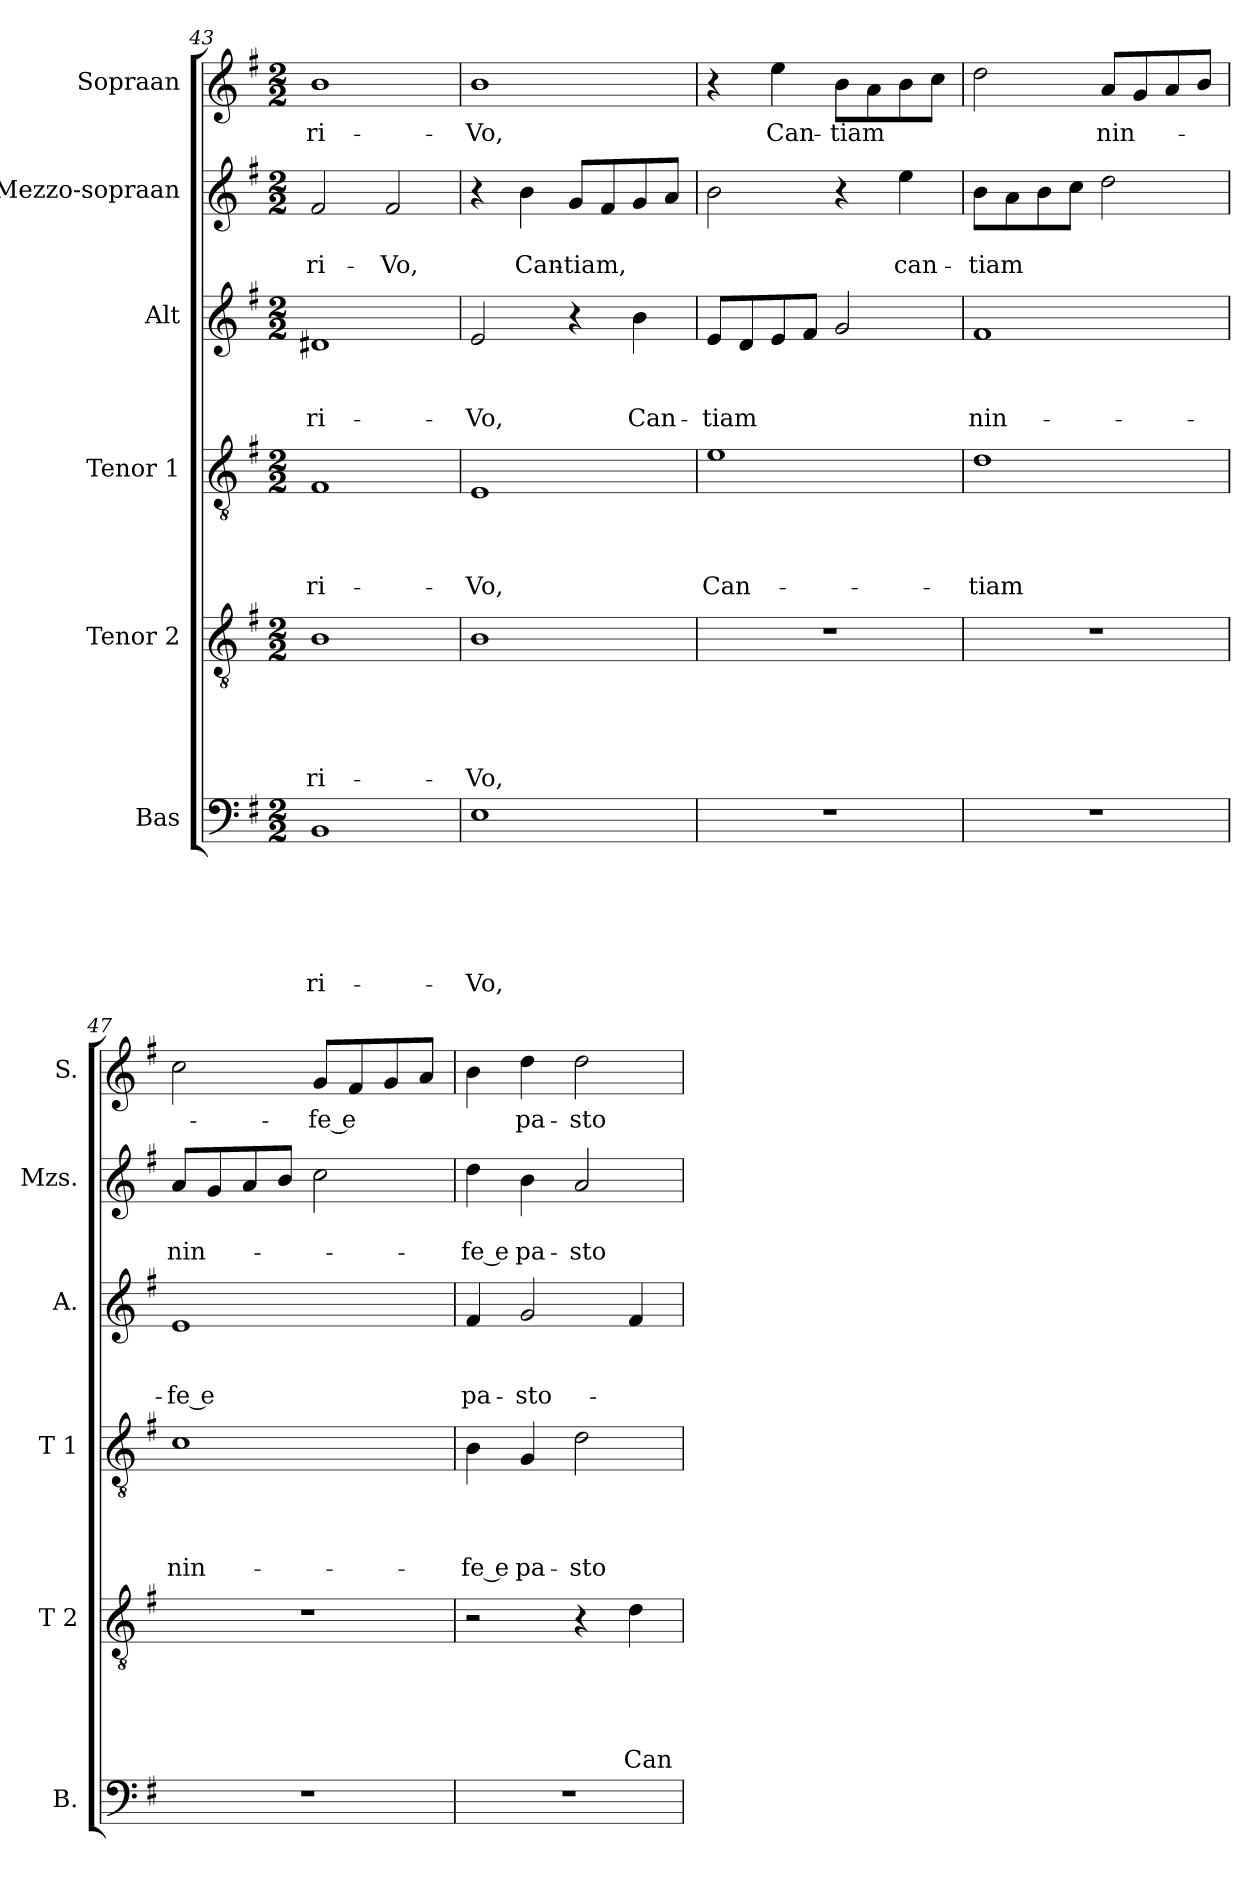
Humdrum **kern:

**kern	**text	**text	**text	**text	**text	**text	**kern	**text	**text	**text	**text	**text	**kern	**text	**text	**text	**text	**kern	**text	**text	**text	**kern	**text	**text	**kern	**text
*part6	*part6	*part6	*part6	*part6	*part6	*part6	*part5	*part5	*part5	*part5	*part5	*part5	*part4	*part4	*part4	*part4	*part4	*part3	*part3	*part3	*part3	*part2	*part2	*part2	*part1	*part1
*staff6	*staff6	*staff6	*staff6	*staff6	*staff6	*staff6	*staff5	*staff5	*staff5	*staff5	*staff5	*staff5	*staff4	*staff4	*staff4	*staff4	*staff4	*staff3	*staff3	*staff3	*staff3	*staff2	*staff2	*staff2	*staff1	*staff1
*I"Bas	*	*	*	*	*	*	*I"Tenor 2	*	*	*	*	*	*I"Tenor 1	*	*	*	*	*I"Alt	*	*	*	*I"Mezzo-sopraan	*	*	*I"Sopraan	*
*I'B.	*	*	*	*	*	*	*I'T 2	*	*	*	*	*	*I'T 1	*	*	*	*	*I'A.	*	*	*	*I'Mzs.	*	*	*I'S.	*
*clefF4	*	*	*	*	*	*	*clefGv2	*	*	*	*	*	*clefGv2	*	*	*	*	*clefG2	*	*	*	*clefG2	*	*	*clefG2	*
*k[f#]	*	*	*	*	*	*	*k[f#]	*	*	*	*	*	*k[f#]	*	*	*	*	*k[f#]	*	*	*	*k[f#]	*	*	*k[f#]	*
*G:	*	*	*	*	*	*	*G:	*	*	*	*	*	*G:	*	*	*	*	*G:	*	*	*	*G:	*	*	*G:	*
*M2/2	*	*	*	*	*	*	*M2/2	*	*	*	*	*	*M2/2	*	*	*	*	*M2/2	*	*	*	*M2/2	*	*	*M2/2	*
=43	=43	=43	=43	=43	=43	=43	=43	=43	=43	=43	=43	=43	=43	=43	=43	=43	=43	=43	=43	=43	=43	=43	=43	=43	=43	=43
!	!	!	!	!	!	!LO:LY:b	!	!	!	!	!	!LO:LY:b	!	!	!	!	!LO:LY:b	!	!	!	!LO:LY:b	!	!	!LO:LY:b	!	!LO:LY:b
1BB	.	.	.	.	.	ri-	1B	.	.	.	.	ri-	1F#	.	.	.	ri-	1d#X	.	.	ri-	2f#/	.	ri-	1b	ri-
!	!	!	!	!	!	!	!	!	!	!	!	!	!	!	!	!	!	!	!	!	!	!	!	!LO:LY:b	!	!
.	.	.	.	.	.	.	.	.	.	.	.	.	.	.	.	.	.	.	.	.	.	2f#/	.	-Vo,	.	.
=44	=44	=44	=44	=44	=44	=44	=44	=44	=44	=44	=44	=44	=44	=44	=44	=44	=44	=44	=44	=44	=44	=44	=44	=44	=44	=44
!	!	!	!	!	!	!LO:LY:b	!	!	!	!	!	!LO:LY:b	!	!	!	!	!LO:LY:b	!	!	!	!LO:LY:b	!	!	!	!	!LO:LY:b
1E	.	.	.	.	.	-Vo,	1B	.	.	.	.	-Vo,	1E	.	.	.	-Vo,	2e/	.	.	-Vo,	4r	.	.	1b	-Vo,
!	!	!	!	!	!	!	!	!	!	!	!	!	!	!	!	!	!	!	!	!	!	!	!	!LO:LY:b	!	!
.	.	.	.	.	.	.	.	.	.	.	.	.	.	.	.	.	.	.	.	.	.	4b\	.	Can-	.	.
!	!	!	!	!	!	!	!	!	!	!	!	!	!	!	!	!	!	!	!	!	!	!	!	!LO:LY:b	!	!
.	.	.	.	.	.	.	.	.	.	.	.	.	.	.	.	.	.	4r	.	.	.	8g/L	.	-tiam,	.	.
.	.	.	.	.	.	.	.	.	.	.	.	.	.	.	.	.	.	.	.	.	.	8f#/	.	.	.	.
!	!	!	!	!	!	!	!	!	!	!	!	!	!	!	!	!	!	!	!	!	!LO:LY:b	!	!	!	!	!
.	.	.	.	.	.	.	.	.	.	.	.	.	.	.	.	.	.	4b\	.	.	Can-	8g/	.	.	.	.
.	.	.	.	.	.	.	.	.	.	.	.	.	.	.	.	.	.	.	.	.	.	8a/J	.	.	.	.
=45	=45	=45	=45	=45	=45	=45	=45	=45	=45	=45	=45	=45	=45	=45	=45	=45	=45	=45	=45	=45	=45	=45	=45	=45	=45	=45
!	!	!	!	!	!	!	!	!	!	!	!	!	!	!	!	!	!LO:LY:b	!	!	!	!LO:LY:b	!	!	!	!	!
1r	.	.	.	.	.	.	1r	.	.	.	.	.	1e	.	.	.	Can-	8e/L	.	.	-tiam	2b\	.	.	4r	.
.	.	.	.	.	.	.	.	.	.	.	.	.	.	.	.	.	.	8d/	.	.	.	.	.	.	.	.
!	!	!	!	!	!	!	!	!	!	!	!	!	!	!	!	!	!	!	!	!	!	!	!	!	!	!LO:LY:b
.	.	.	.	.	.	.	.	.	.	.	.	.	.	.	.	.	.	8e/	.	.	.	.	.	.	4ee\	Can-
.	.	.	.	.	.	.	.	.	.	.	.	.	.	.	.	.	.	8f#/J	.	.	.	.	.	.	.	.
!	!	!	!	!	!	!	!	!	!	!	!	!	!	!	!	!	!	!	!	!	!	!	!	!	!	!LO:LY:b
.	.	.	.	.	.	.	.	.	.	.	.	.	.	.	.	.	.	2g/	.	.	.	4r	.	.	8b\L	-tiam
.	.	.	.	.	.	.	.	.	.	.	.	.	.	.	.	.	.	.	.	.	.	.	.	.	8a\	.
!	!	!	!	!	!	!	!	!	!	!	!	!	!	!	!	!	!	!	!	!	!	!	!	!LO:LY:b	!	!
.	.	.	.	.	.	.	.	.	.	.	.	.	.	.	.	.	.	.	.	.	.	4ee\	.	can-	8b\	.
.	.	.	.	.	.	.	.	.	.	.	.	.	.	.	.	.	.	.	.	.	.	.	.	.	8cc\J	.
!!LO:PB:g=z
=46	=46	=46	=46	=46	=46	=46	=46	=46	=46	=46	=46	=46	=46	=46	=46	=46	=46	=46	=46	=46	=46	=46	=46	=46	=46	=46
!	!	!	!	!	!	!	!	!	!	!	!	!	!	!	!	!	!LO:LY:b	!	!	!	!LO:LY:b	!	!	!LO:LY:b	!	!
1r	.	.	.	.	.	.	1r	.	.	.	.	.	1d	.	.	.	-tiam	1f#	.	.	nin-	8b\L	.	-tiam	2dd\	.
.	.	.	.	.	.	.	.	.	.	.	.	.	.	.	.	.	.	.	.	.	.	8a\	.	.	.	.
.	.	.	.	.	.	.	.	.	.	.	.	.	.	.	.	.	.	.	.	.	.	8b\	.	.	.	.
.	.	.	.	.	.	.	.	.	.	.	.	.	.	.	.	.	.	.	.	.	.	8cc\J	.	.	.	.
!	!	!	!	!	!	!	!	!	!	!	!	!	!	!	!	!	!	!	!	!	!	!	!	!	!	!LO:LY:b
.	.	.	.	.	.	.	.	.	.	.	.	.	.	.	.	.	.	.	.	.	.	2dd\	.	.	8a/L	nin-
.	.	.	.	.	.	.	.	.	.	.	.	.	.	.	.	.	.	.	.	.	.	.	.	.	8g/	.
.	.	.	.	.	.	.	.	.	.	.	.	.	.	.	.	.	.	.	.	.	.	.	.	.	8a/	.
.	.	.	.	.	.	.	.	.	.	.	.	.	.	.	.	.	.	.	.	.	.	.	.	.	8b/J	.
=47	=47	=47	=47	=47	=47	=47	=47	=47	=47	=47	=47	=47	=47	=47	=47	=47	=47	=47	=47	=47	=47	=47	=47	=47	=47	=47
!	!	!	!	!	!	!	!	!	!	!	!	!	!	!	!	!	!LO:LY:b	!	!	!	!LO:LY:b	!	!	!LO:LY:b	!	!
1r	.	.	.	.	.	.	1r	.	.	.	.	.	1c	.	.	.	nin-	1e	.	.	-fe e	8a/L	.	nin-	2cc\	.
.	.	.	.	.	.	.	.	.	.	.	.	.	.	.	.	.	.	.	.	.	.	8g/	.	.	.	.
.	.	.	.	.	.	.	.	.	.	.	.	.	.	.	.	.	.	.	.	.	.	8a/	.	.	.	.
.	.	.	.	.	.	.	.	.	.	.	.	.	.	.	.	.	.	.	.	.	.	8b/J	.	.	.	.
!	!	!	!	!	!	!	!	!	!	!	!	!	!	!	!	!	!	!	!	!	!	!	!	!	!	!LO:LY:b
.	.	.	.	.	.	.	.	.	.	.	.	.	.	.	.	.	.	.	.	.	.	2cc\	.	.	8g/L	-fe e
.	.	.	.	.	.	.	.	.	.	.	.	.	.	.	.	.	.	.	.	.	.	.	.	.	8f#/	.
.	.	.	.	.	.	.	.	.	.	.	.	.	.	.	.	.	.	.	.	.	.	.	.	.	8g/	.
.	.	.	.	.	.	.	.	.	.	.	.	.	.	.	.	.	.	.	.	.	.	.	.	.	8a/J	.
=48	=48	=48	=48	=48	=48	=48	=48	=48	=48	=48	=48	=48	=48	=48	=48	=48	=48	=48	=48	=48	=48	=48	=48	=48	=48	=48
!	!	!	!	!	!	!	!	!	!	!	!	!	!	!	!	!	!LO:LY:b	!	!	!	!LO:LY:b	!	!	!LO:LY:b	!	!
1r	.	.	.	.	.	.	2r	.	.	.	.	.	4B\	.	.	.	-fe e	4f#/	.	.	pa-	4dd\	.	-fe e	4b\	.
!	!	!	!	!	!	!	!	!	!	!	!	!	!	!	!	!	!LO:LY:b	!	!	!	!LO:LY:b	!	!	!LO:LY:b	!	!LO:LY:b
.	.	.	.	.	.	.	.	.	.	.	.	.	4G/	.	.	.	pa-	2g/	.	.	-sto-	4b\	.	pa-	4dd\	pa-
!	!	!	!	!	!	!	!	!	!	!	!	!	!	!	!	!	!LO:LY:b	!	!	!	!	!	!	!LO:LY:b	!	!LO:LY:b
.	.	.	.	.	.	.	4r	.	.	.	.	.	2d\	.	.	.	-sto-	.	.	.	.	2a/	.	-sto-	2dd\	-sto-
!	!	!	!	!	!	!	!	!	!	!	!	!LO:LY:b	!	!	!	!	!	!	!	!	!	!	!	!	!	!
.	.	.	.	.	.	.	4d\	.	.	.	.	Can-	.	.	.	.	.	4f#/	.	.	.	.	.	.	.	.
=	=	=	=	=	=	=	=	=	=	=	=	=	=	=	=	=	=	=	=	=	=	=	=	=	=	=
*-	*-	*-	*-	*-	*-	*-	*-	*-	*-	*-	*-	*-	*-	*-	*-	*-	*-	*-	*-	*-	*-	*-	*-	*-	*-	*-
